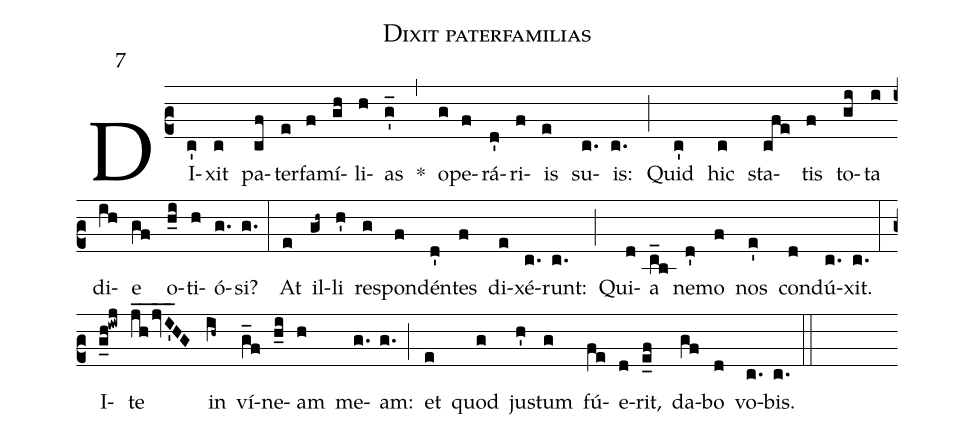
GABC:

name:Dixit paterfamilias;
mode:7;
annotation:7;
office-part:Antiphonae;
%%
(c2) DI(c')xit(c) pa(cf)ter(e)fa(f)mí(gh)li(h)as(g'_) *(,) o(g)pe(f)rá(d')ri(f)is(e) su(c.)is:(c.) (;) Quid(c') hic(c) sta(cfe)tis(f) to(gi)ta(i) di(ih)e(gf) o(h_i)ti(h)ó(g.)si?(g.) (:) At(e) il(gh~)li(h') re(g)spon(f)dén(d')tes(f) di(e)xé(c.)runt:(c.) (;) Qui(d)a(c_b) ne(d')mo(f) nos(e') con(d)dú(c.)xit.(c.) (:) I(g_h!iwj)te(j_h_/jv_I'_HG) in(ih~) ví(g_f)ne(h_i)am(h) me(g.)am:(g.) (;) et(e) quod(g) ju(h')stum(g) fú(fe)e(d)rit,(e_f) da(gf)bo(d) vo(c.)bis.(c.) (::)
